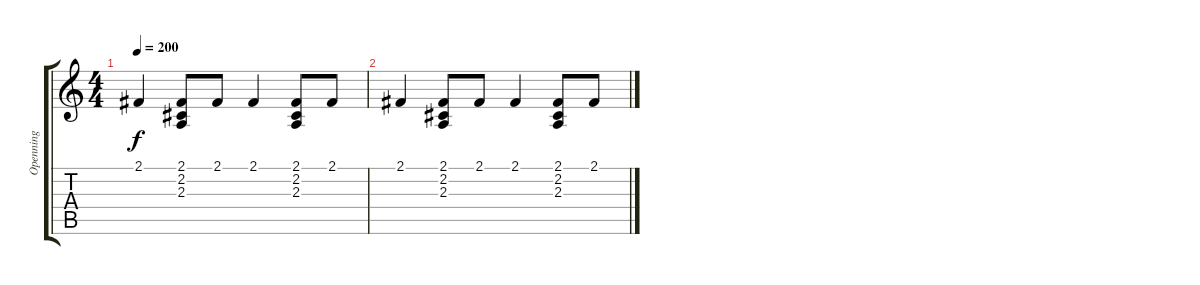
\track ("Openning" "Openning") {instrument pad8sweep}
\staff {score tabs}
\tuning (E4 B3 G3 D3 A2 E2) {hide}
\ts (4 4)
\tempo 200
\clef g2
\ks c
2.1.4{dy f} (2.1 2.2 2.3).8 2.1.8 2.1.4 (2.1 2.2 2.3).8 2.1.8 |
2.1.4 (2.1 2.2 2.3).8 2.1.8 2.1.4 (2.1 2.2 2.3).8 2.1.8
